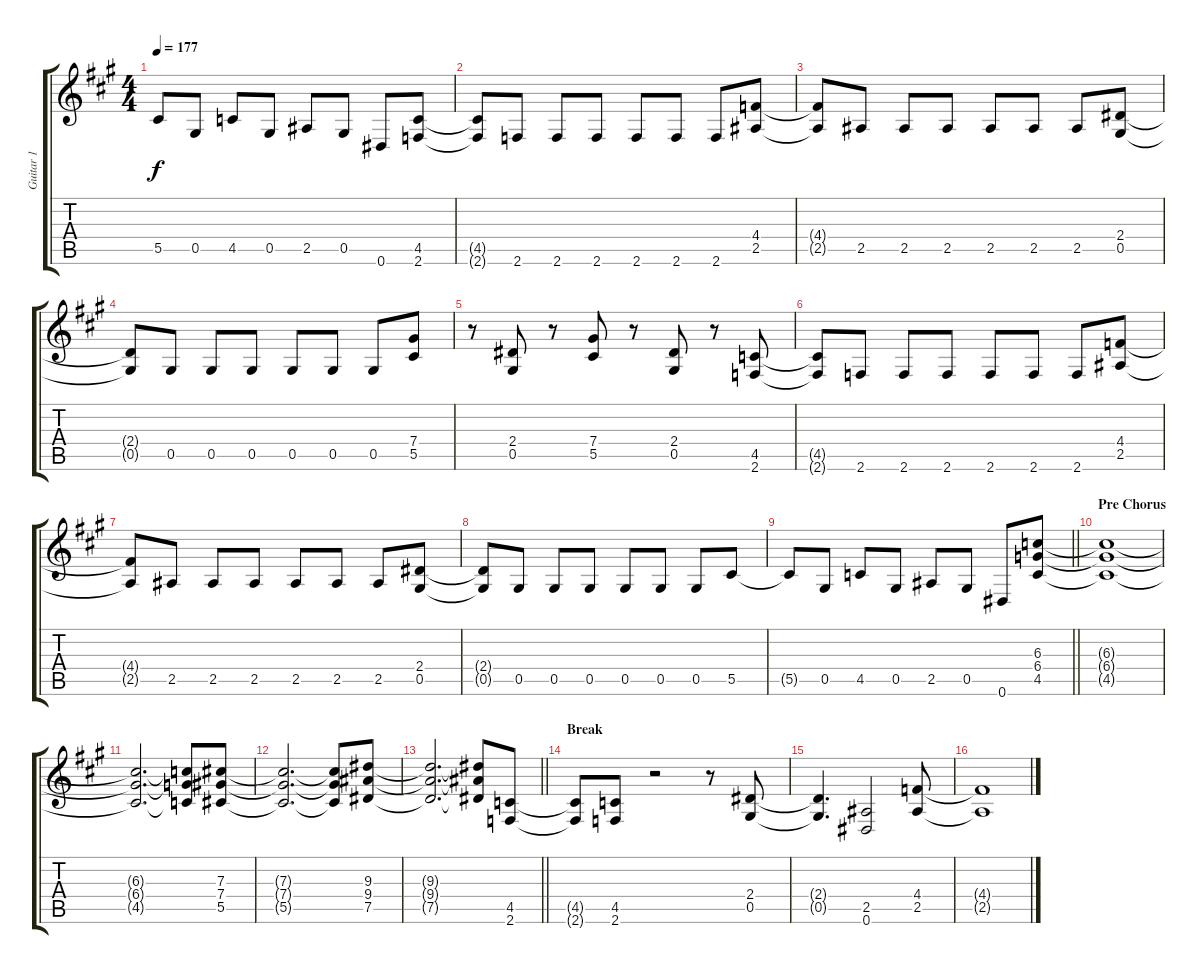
\track ("Guitar 1" "Guitar 1") {instrument distortionguitar}
\staff {score tabs}
\tuning (Eb4 Bb3 Gb3 Db3 Ab2 Eb2) {hide}
\ts (4 4)
\tempo 177
\clef g2
\ks a
5.5{t}.8{dy f} 0.5.8 4.5.8 0.5.8 2.5.8 0.5.8 0.6.8 (4.5 2.6).8 |
(4.5{t} 2.6{t}).8 2.6.8 2.6.8 2.6.8 2.6.8 2.6.8 2.6.8 (4.4 2.5).8 |
(4.4{t} 2.5{t}).8 2.5.8 2.5.8 2.5.8 2.5.8 2.5.8 2.5.8 (2.4 0.5).8 |
(2.4{t} 0.5{t}).8 0.5.8 0.5.8 0.5.8 0.5.8 0.5.8 0.5.8 (7.4 5.5).8 |
r.8 (2.4 0.5).8 r.8 (7.4 5.5).8 r.8 (2.4 0.5).8 r.8 (4.5 2.6).8 |
(4.5{t} 2.6{t}).8 2.6.8 2.6.8 2.6.8 2.6.8 2.6.8 2.6.8 (4.4 2.5).8 |
(4.4{t} 2.5{t}).8 2.5.8 2.5.8 2.5.8 2.5.8 2.5.8 2.5.8 (2.4 0.5).8 |
(2.4{t} 0.5{t}).8 0.5.8 0.5.8 0.5.8 0.5.8 0.5.8 0.5.8 5.5.8 |
\barLineRight lightlight
5.5{t}.8 0.5.8 4.5.8 0.5.8 2.5.8 0.5.8 0.6.8 (6.3 6.4 4.5).8 |
\section ("" "Pre Chorus")
(6.3{t} 6.4{t} 4.5{t}).1 |
(6.3{t} 6.4{t} 4.5{t}).2{d} (6.3{t} 6.4{t} 4.5{t}).8 (7.3 7.4 5.5).8 |
(7.3{t} 7.4{t} 5.5{t}).2{d} (7.3{t} 7.4{t} 5.5{t}).8 (9.3 9.4 7.5).8 |
\barLineRight lightlight
(9.3{t} 9.4{t} 7.5{t}).2{d} (9.3{t} 9.4{t} 7.5{t}).8 (4.5 2.6).8 |
\section ("" "Break")
(4.5{t} 2.6{t}).8 (4.5 2.6).8 r.2 r.8 (2.4 0.5).8 |
(2.4{t} 0.5{t}).4{d} (2.5 0.6).2 (4.4 2.5).8 |
(4.4{t} 2.5{t}).1
